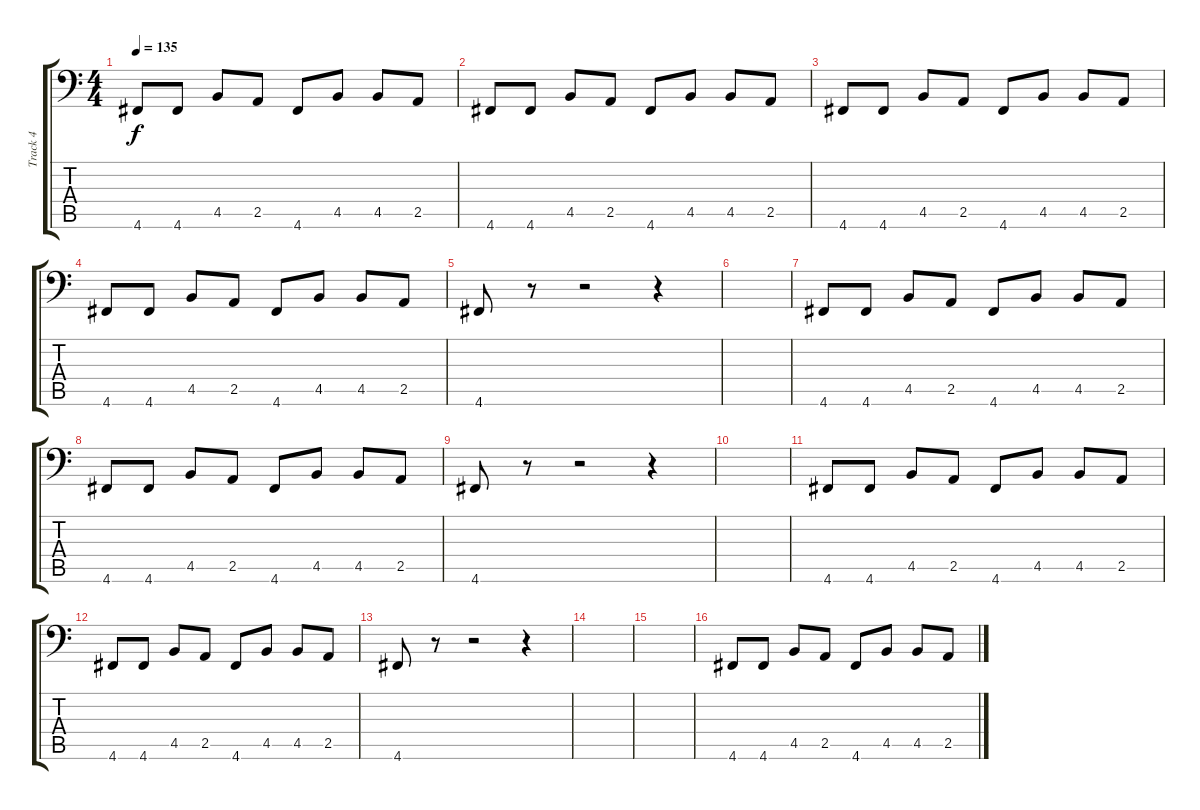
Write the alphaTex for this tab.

\track ("Track 4" "Track 4") {instrument synthbass2}
\staff {score tabs}
\tuning (D3 A2 F2 C2 G1 D1) {hide}
\ts (4 4)
\tempo 135
\clef f4
\ks c
4.6.8{dy f} 4.6.8 4.5.8 2.5.8 4.6.8 4.5.8 4.5.8 2.5.8 |
4.6.8 4.6.8 4.5.8 2.5.8 4.6.8 4.5.8 4.5.8 2.5.8 |
4.6.8 4.6.8 4.5.8 2.5.8 4.6.8 4.5.8 4.5.8 2.5.8 |
4.6.8 4.6.8 4.5.8 2.5.8 4.6.8 4.5.8 4.5.8 2.5.8 |
4.6.8 r.8 r.2 r.4 |
|
4.6.8 4.6.8 4.5.8 2.5.8 4.6.8 4.5.8 4.5.8 2.5.8 |
4.6.8 4.6.8 4.5.8 2.5.8 4.6.8 4.5.8 4.5.8 2.5.8 |
4.6.8 r.8 r.2 r.4 |
|
4.6.8 4.6.8 4.5.8 2.5.8 4.6.8 4.5.8 4.5.8 2.5.8 |
4.6.8 4.6.8 4.5.8 2.5.8 4.6.8 4.5.8 4.5.8 2.5.8 |
4.6.8 r.8 r.2 r.4 |
|
|
4.6.8 4.6.8 4.5.8 2.5.8 4.6.8 4.5.8 4.5.8 2.5.8
